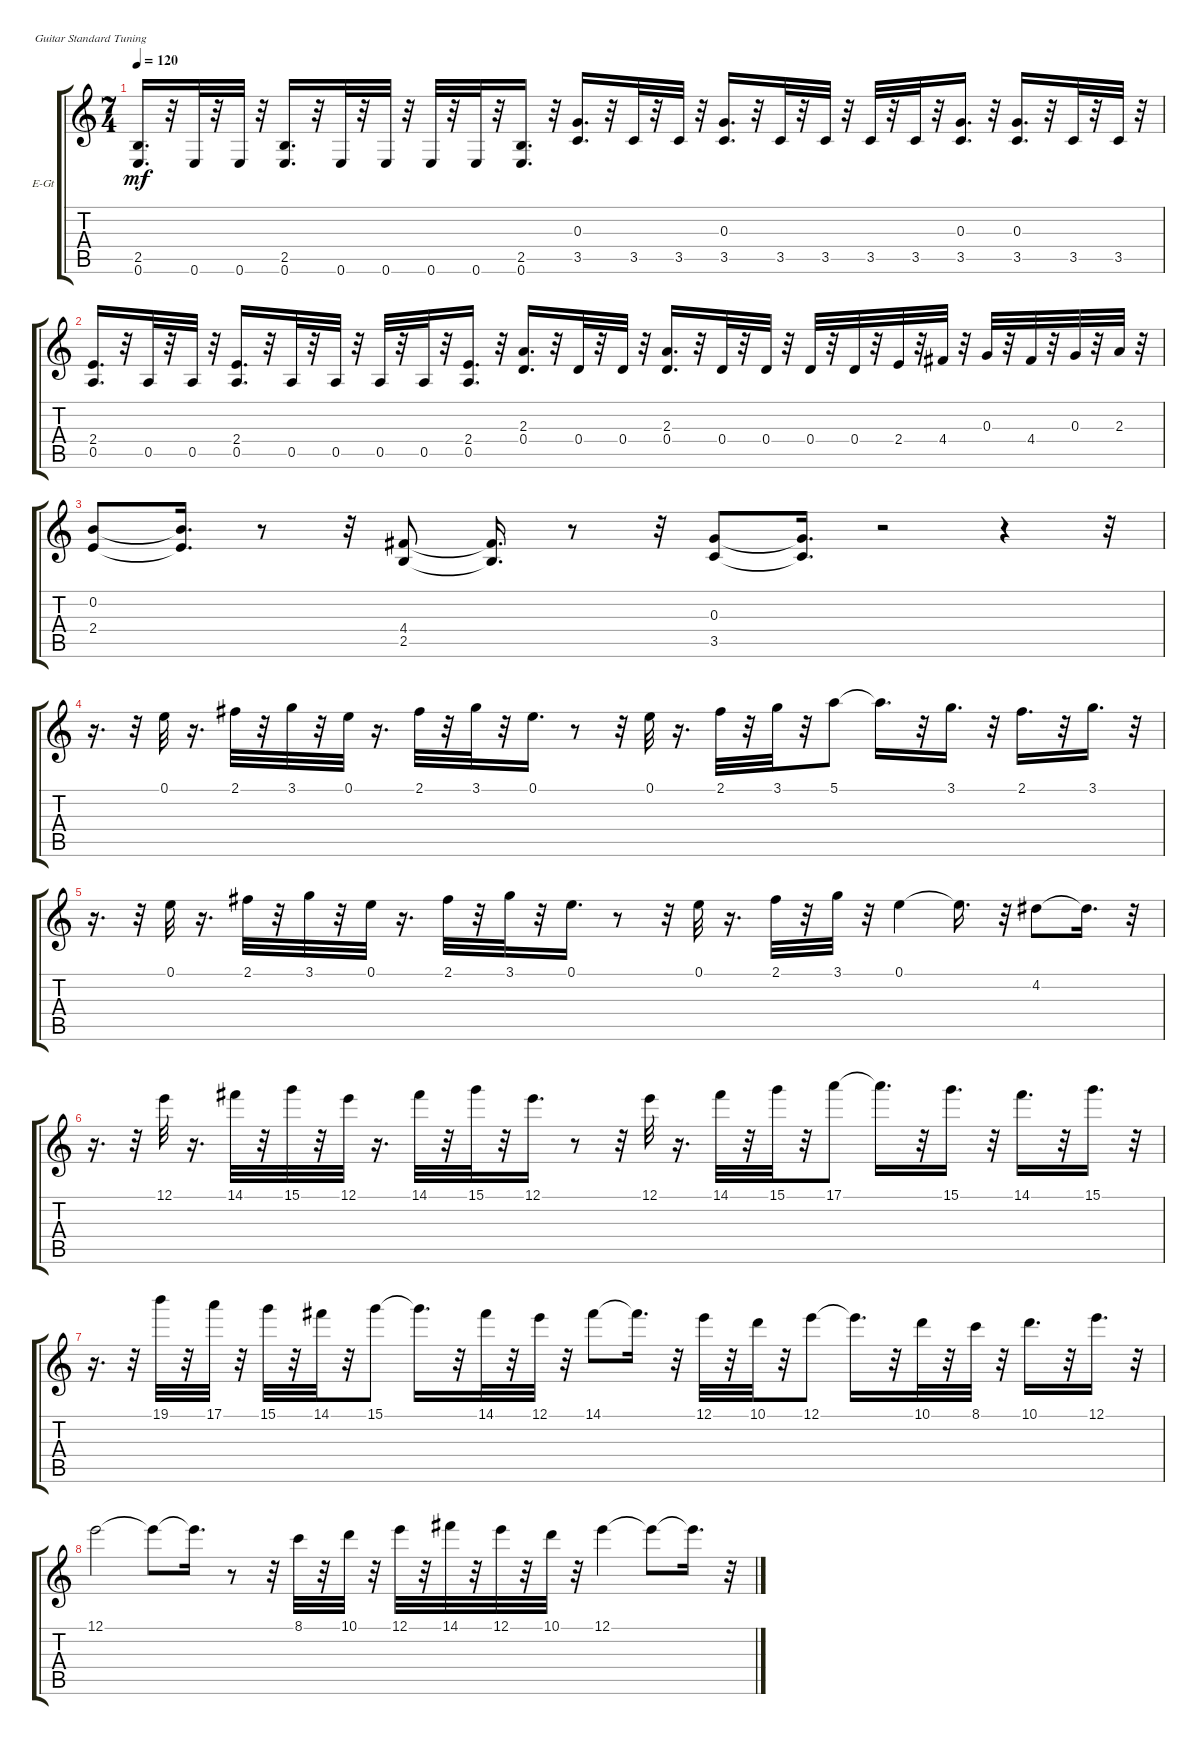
\bracketExtendMode groupsimilarinstruments
\firstSystemTrackNameOrientation horizontal
\otherSystemsTrackNameOrientation horizontal
\track ("" "E-Gt") {instrument electricguitarclean}
\staff {score tabs}
\tuning (E4 B3 G3 D3 A2 E2)
\ts (7 4)
\tempo 120
\clef g2
\ks c
(2.5 0.6).16{d dy mf} r.32 0.6.32 r.32 0.6.32 r.32 (2.5 0.6).16{d} r.32 0.6.32 r.32 0.6.32 r.32 0.6.32 r.32 0.6.32 r.32 (2.5 0.6).16{d} r.32 (0.3 3.5).16{d} r.32 3.5.32 r.32 3.5.32 r.32 (0.3 3.5).16{d} r.32 3.5.32 r.32 3.5.32 r.32 3.5.32 r.32 3.5.32 r.32 (0.3 3.5).16{d} r.32 (0.3 3.5).16{d} r.32 3.5.32 r.32 3.5.32 r.32 |
(2.4 0.5).16{d} r.32 0.5.32 r.32 0.5.32 r.32 (2.4 0.5).16{d} r.32 0.5.32 r.32 0.5.32 r.32 0.5.32 r.32 0.5.32 r.32 (2.4 0.5).16{d} r.32 (2.3 0.4).16{d} r.32 0.4.32 r.32 0.4.32 r.32 (2.3 0.4).16{d} r.32 0.4.32 r.32 0.4.32 r.32 0.4.32 r.32 0.4.32 r.32 2.4.32 r.32 4.4.32 r.32 0.3.32 r.32 4.4.32 r.32 0.3.32 r.32 2.3.32 r.32 |
(0.2 2.4).8 (0.2{t} 2.4{t}).16{d} r.8 r.32 (4.4 2.5).8 (4.4{t} 2.5{t}).16{d} r.8 r.32 (0.3 3.5).8 (0.3{t} 3.5{t}).16{d} r.2 r.4 r.32 |
r.16{d} r.32 0.1.32 r.16{d} 2.1.32 r.32 3.1.32 r.32 0.1.32 r.16{d} 2.1.32 r.32 3.1.32 r.32 0.1.16{d} r.8 r.32 0.1.32 r.16{d} 2.1.32 r.32 3.1.32 r.32 5.1.8 5.1{t}.16{d} r.32 3.1.16{d} r.32 2.1.16{d} r.32 3.1.16{d} r.32 |
r.16{d} r.32 0.1.32 r.16{d} 2.1.32 r.32 3.1.32 r.32 0.1.32 r.16{d} 2.1.32 r.32 3.1.32 r.32 0.1.16{d} r.8 r.32 0.1.32 r.16{d} 2.1.32 r.32 3.1.32 r.32 0.1.4 0.1{t}.16{d} r.32 4.2.8 4.2{t}.16{d} r.32 |
r.16{d} r.32 12.1.32 r.16{d} 14.1.32 r.32 15.1.32 r.32 12.1.32 r.16{d} 14.1.32 r.32 15.1.32 r.32 12.1.16{d} r.8 r.32 12.1.32 r.16{d} 14.1.32 r.32 15.1.32 r.32 17.1.8 17.1{t}.16{d} r.32 15.1.16{d} r.32 14.1.16{d} r.32 15.1.16{d} r.32 |
r.16{d} r.32 19.1.32 r.32 17.1.32 r.32 15.1.32 r.32 14.1.32 r.32 15.1.8 15.1{t}.16{d} r.32 14.1.32 r.32 12.1.32 r.32 14.1.8 14.1{t}.16{d} r.32 12.1.32 r.32 10.1.32 r.32 12.1.8 12.1{t}.16{d} r.32 10.1.32 r.32 8.1.32 r.32 10.1.16{d} r.32 12.1.16{d} r.32 |
12.1.2 12.1{t}.8 12.1{t}.16{d} r.8 r.32 8.1.32 r.32 10.1.32 r.32 12.1.32 r.32 14.1.32 r.32 12.1.32 r.32 10.1.32 r.32 12.1.4 12.1{t}.8 12.1{t}.16{d} r.32
